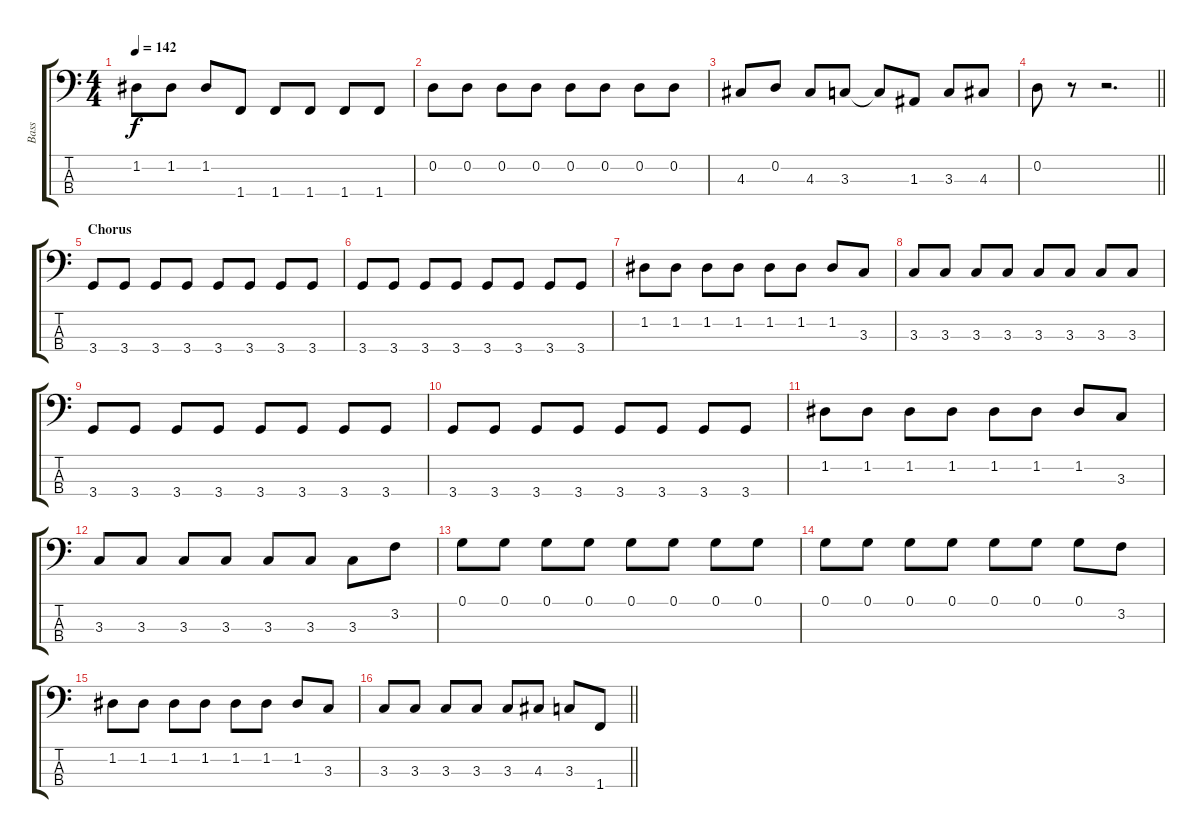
\track ("Bass" "Bass") {instrument electricbasspick}
\staff {score tabs}
\tuning (G2 D2 A1 E1) {hide}
\ts (4 4)
\tempo 142
\clef f4
\ks c
1.2.8{dy f} 1.2.8 1.2.8 1.4.8 1.4.8 1.4.8 1.4.8 1.4.8 |
0.2.8 0.2.8 0.2.8 0.2.8 0.2.8 0.2.8 0.2.8 0.2.8 |
4.3.8 0.2.8 4.3.8 3.3.8 3.3{t}.8 1.3.8 3.3.8 4.3.8 |
\barLineRight lightlight
0.2.8 r.8 r.2{d} |
\section ("" "Chorus")
3.4.8 3.4.8 3.4.8 3.4.8 3.4.8 3.4.8 3.4.8 3.4.8 |
3.4.8 3.4.8 3.4.8 3.4.8 3.4.8 3.4.8 3.4.8 3.4.8 |
1.2.8 1.2.8 1.2.8 1.2.8 1.2.8 1.2.8 1.2.8 3.3.8 |
3.3.8 3.3.8 3.3.8 3.3.8 3.3.8 3.3.8 3.3.8 3.3.8 |
3.4.8 3.4.8 3.4.8 3.4.8 3.4.8 3.4.8 3.4.8 3.4.8 |
3.4.8 3.4.8 3.4.8 3.4.8 3.4.8 3.4.8 3.4.8 3.4.8 |
1.2.8 1.2.8 1.2.8 1.2.8 1.2.8 1.2.8 1.2.8 3.3.8 |
3.3.8 3.3.8 3.3.8 3.3.8 3.3.8 3.3.8 3.3.8 3.2.8 |
0.1.8 0.1.8 0.1.8 0.1.8 0.1.8 0.1.8 0.1.8 0.1.8 |
0.1.8 0.1.8 0.1.8 0.1.8 0.1.8 0.1.8 0.1.8 3.2.8 |
1.2.8 1.2.8 1.2.8 1.2.8 1.2.8 1.2.8 1.2.8 3.3.8 |
\barLineRight lightlight
3.3.8 3.3.8 3.3.8 3.3.8 3.3.8 4.3.8 3.3.8 1.4.8
